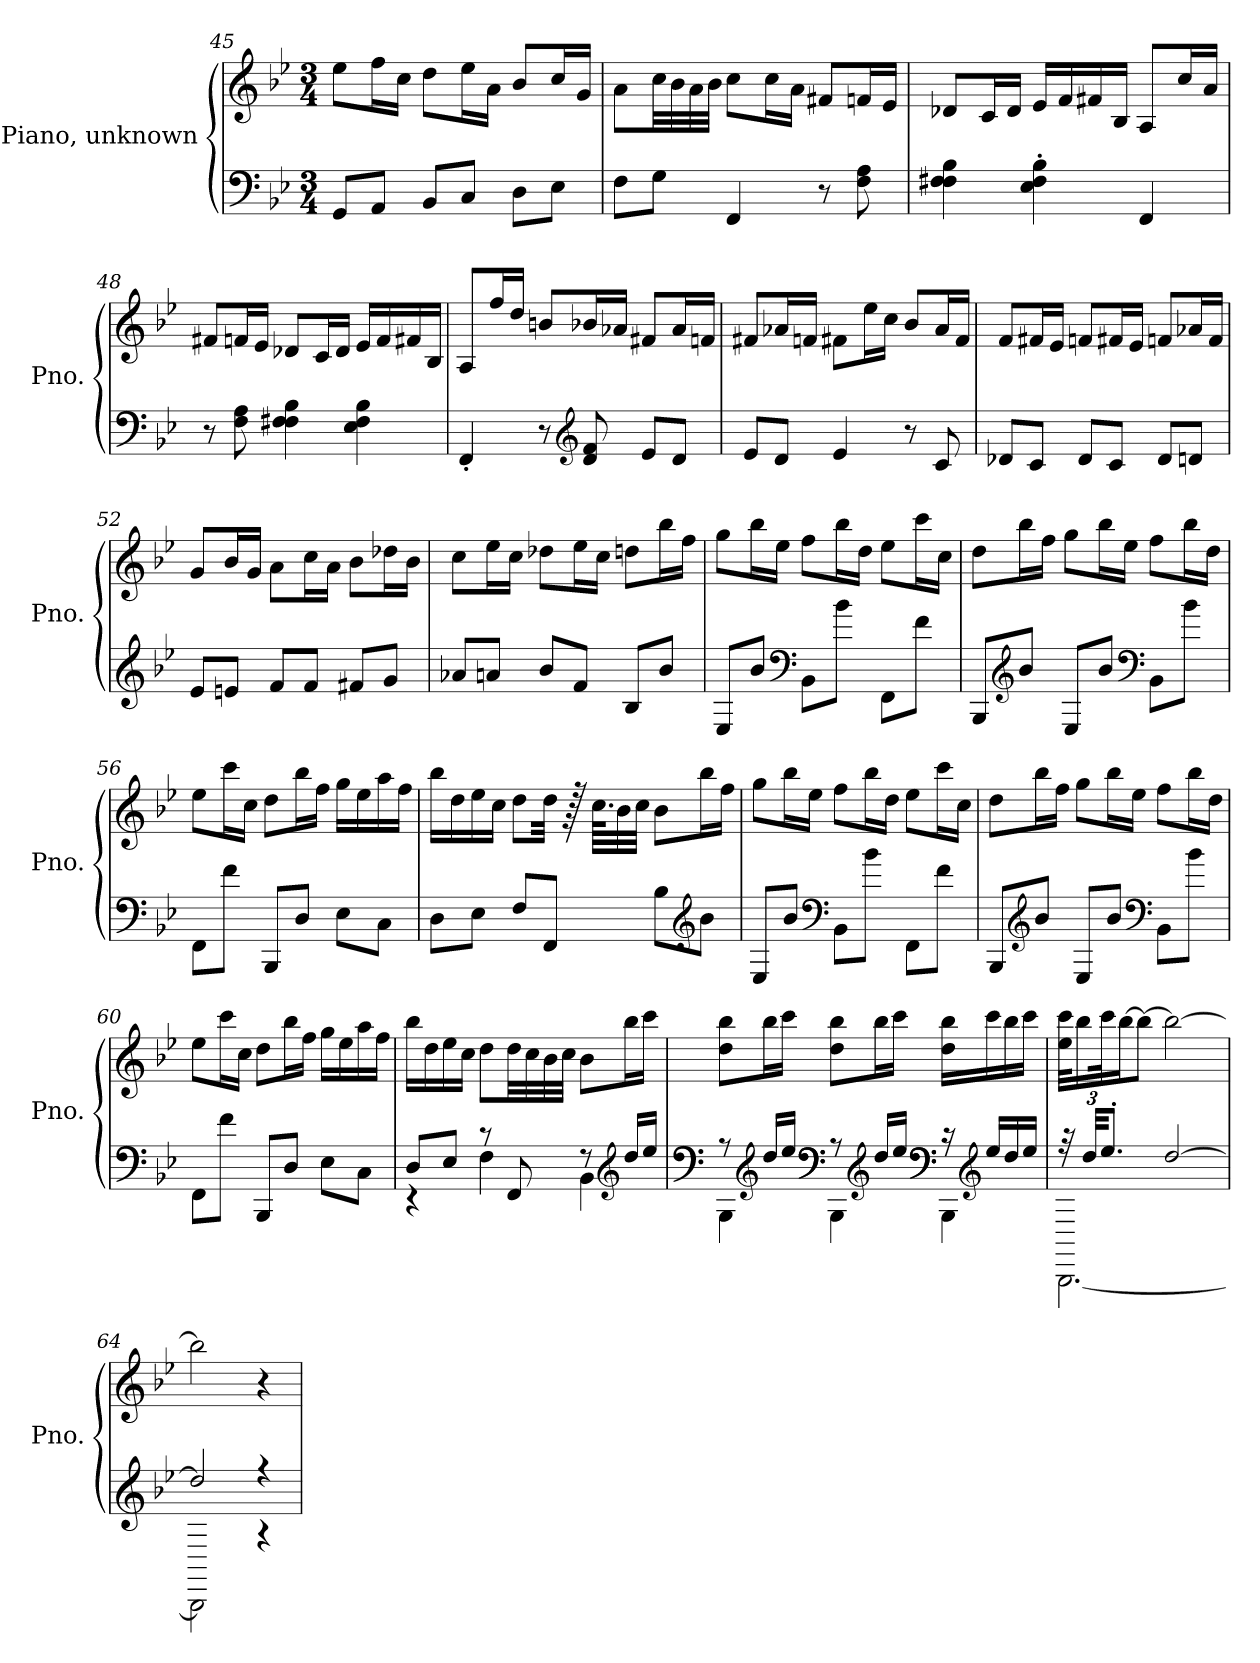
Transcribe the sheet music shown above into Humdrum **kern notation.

**kern	**kern
*part1	*part1
*staff2	*staff1
*I"Piano, unknown	*
*I'Pno.	*
*clefF4	*clefG2
*k[b-e-]	*k[b-e-]
*M3/4	*M3/4
=45	=45
8GG/L	8ee-\L
8AA/J	16ff\L
.	16cc\JJ
8BB-/L	8dd\L
8C/J	16ee-\L
.	16a\JJ
8D\L	8b-/L
8E-\J	16cc/L
.	16g/JJ
=46	=46
8F\L	8a\L
8G\J	32cc\LL
.	32b-\
.	32a\
.	32b-\JJJ
4FF/	8cc\L
.	16cc\L
.	16a\JJ
8r	8f#X/L
8F\ 8A\	16fn/L
.	16e-/JJ
!!LO:LB:g=z
=47	=47
4F\ 4F#X\ 4B-\	8d-X/L
.	16c/L
.	16d-/JJ
4E-\' 4F#\' 4B-\'	16e-/LL
.	16f/
.	16f#X/
.	16B-/JJ
4FF/	8A/L
.	16cc/L
.	16a/JJ
=48	=48
8r	8f#X/L
8F\ 8A\	16fn/L
.	16e-/JJ
4F\ 4F#X\ 4B-\	8d-X/L
.	16c/L
.	16d-/JJ
4E-\ 4F#\ 4B-\	16e-/LL
.	16f/
.	16f#X/
.	16B-/JJ
=49	=49
4FF'/	8A/L
.	16ff/L
.	16dd/JJ
8r	8bn/L
*clefG2	*
8d/ 8f/	16b-X/L
.	16a-X/JJ
8e-/L	8f#X/L
8d/J	16a-/L
.	16fn/JJ
!!LO:LB:g=z
=50	=50
8e-/L	8f#X/L
8d/J	16a-X/L
.	16fn/JJ
4e-/	8f#X\L
.	16ee-\L
.	16cc\JJ
8r	8b-/L
8c/	16a-/L
.	16f#/JJ
=51	=51
8d-X/L	8f/L
8c/J	16f#X/L
.	16e-/JJ
8d-/L	8fn/L
8c/J	16f#X/L
.	16e-/JJ
8d-/L	8fn/L
8dn/J	16a-X/L
.	16f/JJ
=52	=52
8e-/L	8g/L
8en/J	16b-/L
.	16g/JJ
8f/L	8a\L
8f/J	16cc\L
.	16a\JJ
8f#X/L	8b-\L
8g/J	16dd-X\L
.	16b-\JJ
!!LO:LB:g=z
=53	=53
8a-X/L	8cc\L
8an/J	16ee-\L
.	16cc\JJ
8b-/L	8dd-X\L
8f/J	16ee-\L
.	16cc\JJ
8B-/L	8ddn\L
8b-/J	16bb-\L
.	16ff\JJ
=54	=54
8E-/L	8gg\L
8b-/J	16bb-\L
.	16ee-\JJ
*clefF4	*
8BB-\L	8ff\L
8b-\J	16bb-\L
.	16dd\JJ
8FF\L	8ee-\L
8f\J	16ccc\L
.	16cc\JJ
=55	=55
8BBB-/L	8dd\L
*clefG2	*
8b-/J	16bb-\L
.	16ff\JJ
8E-/L	8gg\L
8b-/J	16bb-\L
.	16ee-\JJ
*clefF4	*
8BB-\L	8ff\L
8b-\J	16bb-\L
.	16dd\JJ
=56	=56
8FF\L	8ee-\L
8f\J	16ccc\L
.	16cc\JJ
8BBB-/L	8dd\L
8D/J	16bb-\L
.	16ff\JJ
8E-\L	16gg\LL
.	16ee-\
8C\J	16aa\
.	16ff\JJ
!!LO:LB:g=z
=57	=57
8D\L	16bb-\LL
.	16dd\
8E-\J	16ee-\
.	16cc\JJ
8F/L	8dd\L
8FF/J	32dd\Jkk
.	128r
.	64.cc\KLLL
.	32b-\
.	32cc\JJJ
8B-\L	8b-\L
*clefG2	*
8b-\J	16bb-\L
.	16ff\JJ
=58	=58
8E-/L	8gg\L
8b-/J	16bb-\L
.	16ee-\JJ
*clefF4	*
8BB-\L	8ff\L
8b-\J	16bb-\L
.	16dd\JJ
8FF\L	8ee-\L
8f\J	16ccc\L
.	16cc\JJ
=59	=59
8BBB-/L	8dd\L
*clefG2	*
8b-/J	16bb-\L
.	16ff\JJ
8E-/L	8gg\L
8b-/J	16bb-\L
.	16ee-\JJ
*clefF4	*
8BB-\L	8ff\L
8b-\J	16bb-\L
.	16dd\JJ
!!LO:LB:g=z
=60	=60
8FF\L	8ee-\L
8f\J	16ccc\L
.	16cc\JJ
8BBB-/L	8dd\L
8D/J	16bb-\L
.	16ff\JJ
8E-\L	16gg\LL
.	16ee-\
8C\J	16aa\
.	16ff\JJ
=61	=61
*^	*
8D/L	4r	16bb-\LL
.	.	16dd\
8E-/J	.	16ee-\
.	.	16cc\JJ
8r	4F\	8dd\L
8FF/	.	32dd\LL
.	.	32cc\
.	.	32b-\
.	.	32cc\JJJ
8r	4BB-\	8b-\L
*clefG2	*	*
16dd/LL	.	16bb-\L
16ee-/JJ	.	16ccc\JJ
!!LO:PB:g=z
=62	=62	=62
*clefF4	*	*
8r	4BBB-\	8dd\ 8bb-\L
*clefG2	*	*
16dd/LL	.	16bb-\L
16ee-/JJ	.	16ccc\JJ
*clefF4	*	*
8r	4BBB-\	8dd\ 8bb-\L
*clefG2	*	*
16dd/LL	.	16bb-\L
16ee-/JJ	.	16ccc\JJ
*clefF4	*	*
16r	4BBB-\	16dd\ 16bb-\LL
*clefG2	*	*
16ee-/LL	.	16ccc\
16dd/	.	16bb-\
16ee-/JJ	.	16ccc\JJ
=63	=63	=63
*	*	*Xbrackettup
32r	[2.BBB-\	48ee-\ 48ccc\KLL
.	.	24bb-\
32dd/KKL	.	.
8.ee-'/J	.	48ccc\K
.	.	[24bb-\J
.	.	8bb-\J_
[2dd/	.	2bb-\_
=64	=64	=64
2dd/]	2BBB-\]	2bb-\]
4r	4r	4r
*v	*v	*
=	=
*-	*-
